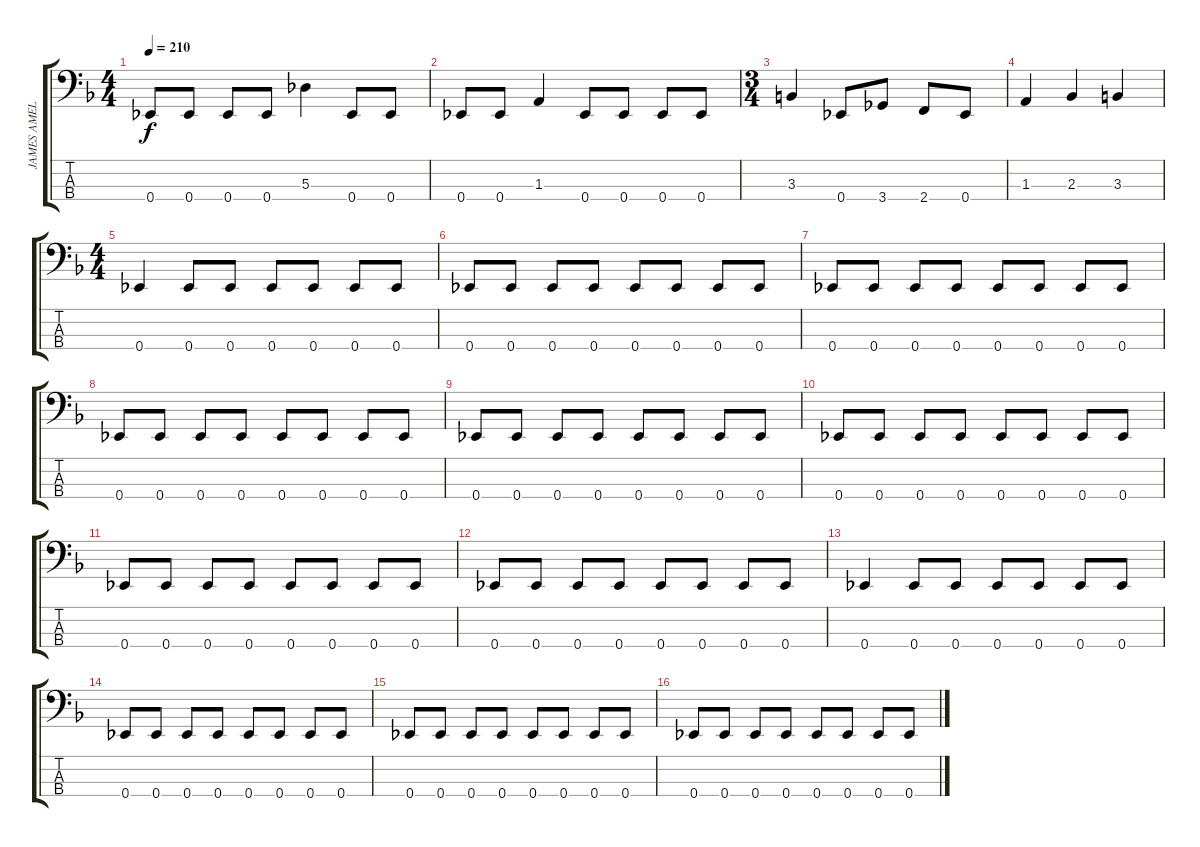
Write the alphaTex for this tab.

\track ("JAMES AMELIO PULLI - BASS" "JAMES AMEL") {instrument electricbassfinger}
\staff {score tabs}
\tuning (Gb2 Db2 Ab1 Eb1) {hide}
\ts (4 4)
\tempo 210
\clef f4
\ks f
0.4.8{dy f} 0.4.8 0.4.8 0.4.8 5.3.4 0.4.8 0.4.8 |
0.4.8 0.4.8 1.3.4 0.4.8 0.4.8 0.4.8 0.4.8 |
\ts (3 4)
3.3.4 0.4.8 3.4.8 2.4.8 0.4.8 |
1.3.4 2.3.4 3.3.4 |
\ts (4 4)
0.4.4 0.4.8 0.4.8 0.4.8 0.4.8 0.4.8 0.4.8 |
0.4.8 0.4.8 0.4.8 0.4.8 0.4.8 0.4.8 0.4.8 0.4.8 |
0.4.8 0.4.8 0.4.8 0.4.8 0.4.8 0.4.8 0.4.8 0.4.8 |
0.4.8 0.4.8 0.4.8 0.4.8 0.4.8 0.4.8 0.4.8 0.4.8 |
0.4.8 0.4.8 0.4.8 0.4.8 0.4.8 0.4.8 0.4.8 0.4.8 |
0.4.8 0.4.8 0.4.8 0.4.8 0.4.8 0.4.8 0.4.8 0.4.8 |
0.4.8 0.4.8 0.4.8 0.4.8 0.4.8 0.4.8 0.4.8 0.4.8 |
0.4.8 0.4.8 0.4.8 0.4.8 0.4.8 0.4.8 0.4.8 0.4.8 |
0.4.4 0.4.8 0.4.8 0.4.8 0.4.8 0.4.8 0.4.8 |
0.4.8 0.4.8 0.4.8 0.4.8 0.4.8 0.4.8 0.4.8 0.4.8 |
0.4.8 0.4.8 0.4.8 0.4.8 0.4.8 0.4.8 0.4.8 0.4.8 |
0.4.8 0.4.8 0.4.8 0.4.8 0.4.8 0.4.8 0.4.8 0.4.8
